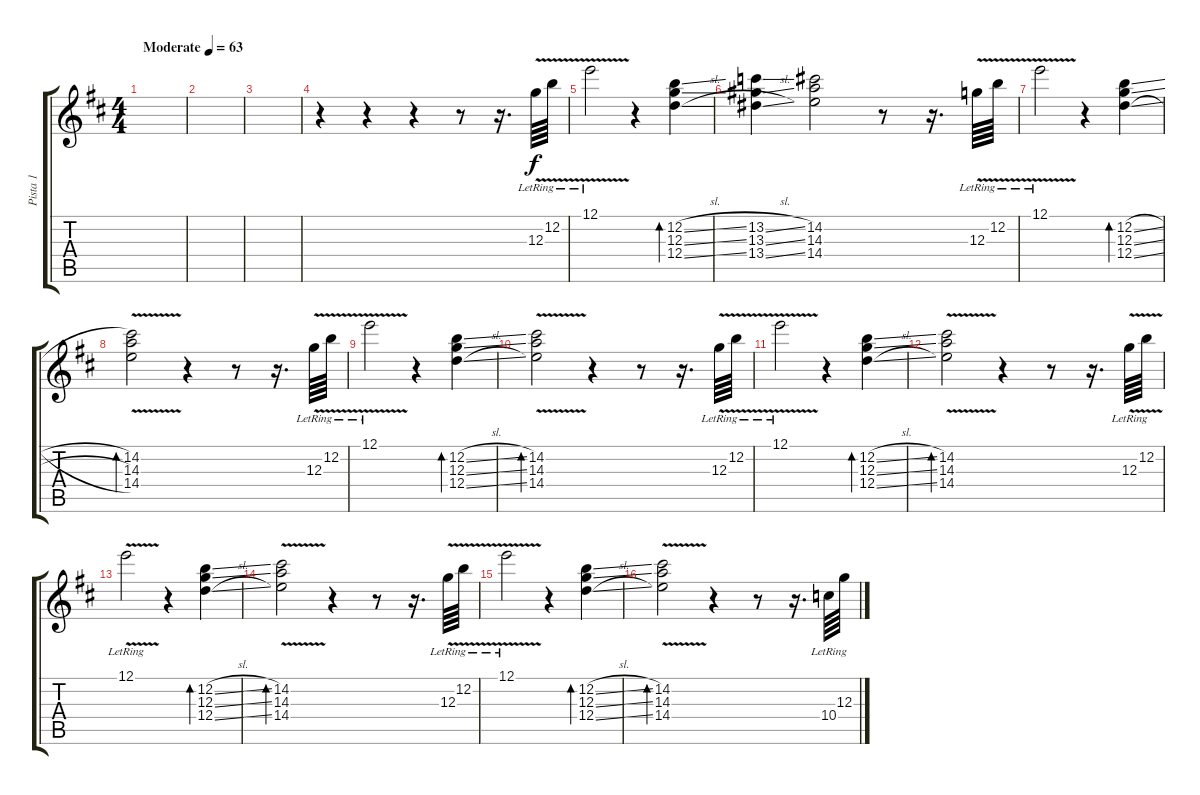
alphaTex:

\track ("Pista 1" "Pista 1") {mute instrument electricguitarjazz}
\staff {score tabs}
\tuning (E4 B3 G3 D3 A2 E2) {hide}
\ts (4 4)
\tempo (63 "Moderate")
\clef g2
\ks d
|
|
|
r.4 r.4 r.4 r.8 r.16{d} 12.3{v lr}.64 12.2{v lr}.64 |
12.1{v lr}.2 r.4 (12.2{sl} 12.3{sl} 12.4{sl}).4{bd 60} |
(13.2{sl} 13.3{sl} 13.4{sl}).4 (14.2 14.3 14.4).2 r.8 r.16{d} 12.3{v lr}.64 12.2{v lr}.64 |
12.1{v lr}.2 r.4 (12.2{sl} 12.3{sl} 12.4{sl}).4{bd 60} |
(14.2 14.3{v} 14.4).2{bd 60} r.4 r.8 r.16{d} 12.3{v lr}.64 12.2{v lr}.64 |
12.1{v lr}.2 r.4 (12.2{sl} 12.3{sl} 12.4{sl}).4{bd 60} |
(14.2 14.3{v} 14.4).2{bd 60} r.4 r.8 r.16{d} 12.3{v lr}.64 12.2{v lr}.64 |
12.1{v lr}.2 r.4 (12.2{sl} 12.3{sl} 12.4{sl}).4{bd 60} |
(14.2 14.3{v} 14.4).2{bd 60} r.4 r.8 r.16{d} 12.3{v lr}.64 12.2{v lr}.64 |
12.1{v lr}.2 r.4 (12.2{sl} 12.3{sl} 12.4{sl}).4{bd 60} |
(14.2 14.3{v} 14.4).2{bd 60} r.4 r.8 r.16{d} 12.3{v lr}.64 12.2{v lr}.64 |
12.1{v lr}.2 r.4 (12.2{sl} 12.3{sl} 12.4{sl}).4{bd 60} |
(14.2 14.3{v} 14.4).2{bd 60} r.4 r.8 r.16{d} 10.4{lr}.64 12.3{lr}.64
